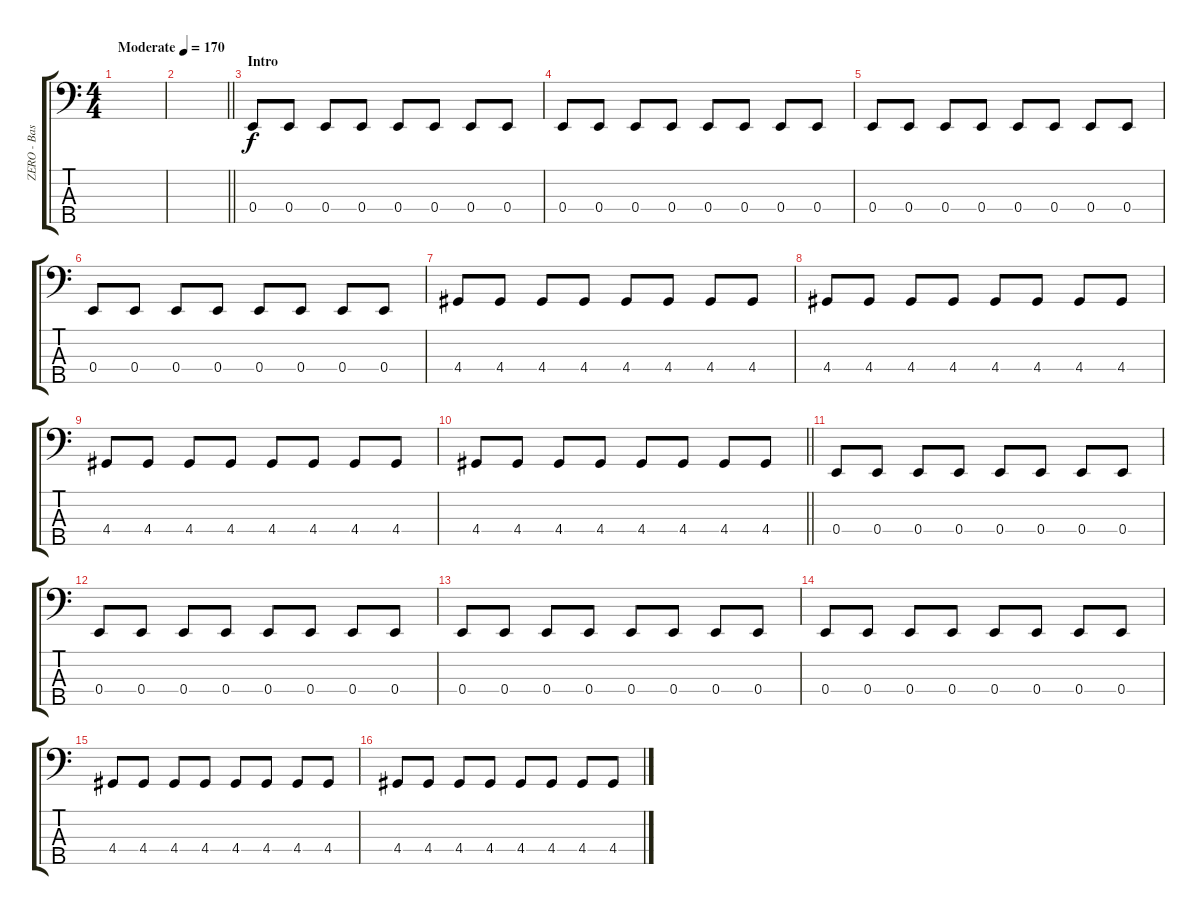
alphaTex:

\track ("ZERO - Bass" "ZERO - Bas") {instrument electricbassfinger}
\staff {score tabs}
\tuning (G2 D2 A1 E1 B0) {hide}
\ts (4 4)
\tempo (170 "Moderate")
\clef f4
\ks c
|
\barLineRight lightlight
|
\section ("" "Intro")
0.4.8 0.4.8 0.4.8 0.4.8 0.4.8 0.4.8 0.4.8 0.4.8 |
0.4.8 0.4.8 0.4.8 0.4.8 0.4.8 0.4.8 0.4.8 0.4.8 |
0.4.8 0.4.8 0.4.8 0.4.8 0.4.8 0.4.8 0.4.8 0.4.8 |
0.4.8 0.4.8 0.4.8 0.4.8 0.4.8 0.4.8 0.4.8 0.4.8 |
4.4.8 4.4.8 4.4.8 4.4.8 4.4.8 4.4.8 4.4.8 4.4.8 |
4.4.8 4.4.8 4.4.8 4.4.8 4.4.8 4.4.8 4.4.8 4.4.8 |
4.4.8 4.4.8 4.4.8 4.4.8 4.4.8 4.4.8 4.4.8 4.4.8 |
\barLineRight lightlight
4.4.8 4.4.8 4.4.8 4.4.8 4.4.8 4.4.8 4.4.8 4.4.8 |
\section ("" "")
0.4.8 0.4.8 0.4.8 0.4.8 0.4.8 0.4.8 0.4.8 0.4.8 |
0.4.8 0.4.8 0.4.8 0.4.8 0.4.8 0.4.8 0.4.8 0.4.8 |
0.4.8 0.4.8 0.4.8 0.4.8 0.4.8 0.4.8 0.4.8 0.4.8 |
0.4.8 0.4.8 0.4.8 0.4.8 0.4.8 0.4.8 0.4.8 0.4.8 |
4.4.8 4.4.8 4.4.8 4.4.8 4.4.8 4.4.8 4.4.8 4.4.8 |
4.4.8 4.4.8 4.4.8 4.4.8 4.4.8 4.4.8 4.4.8 4.4.8
